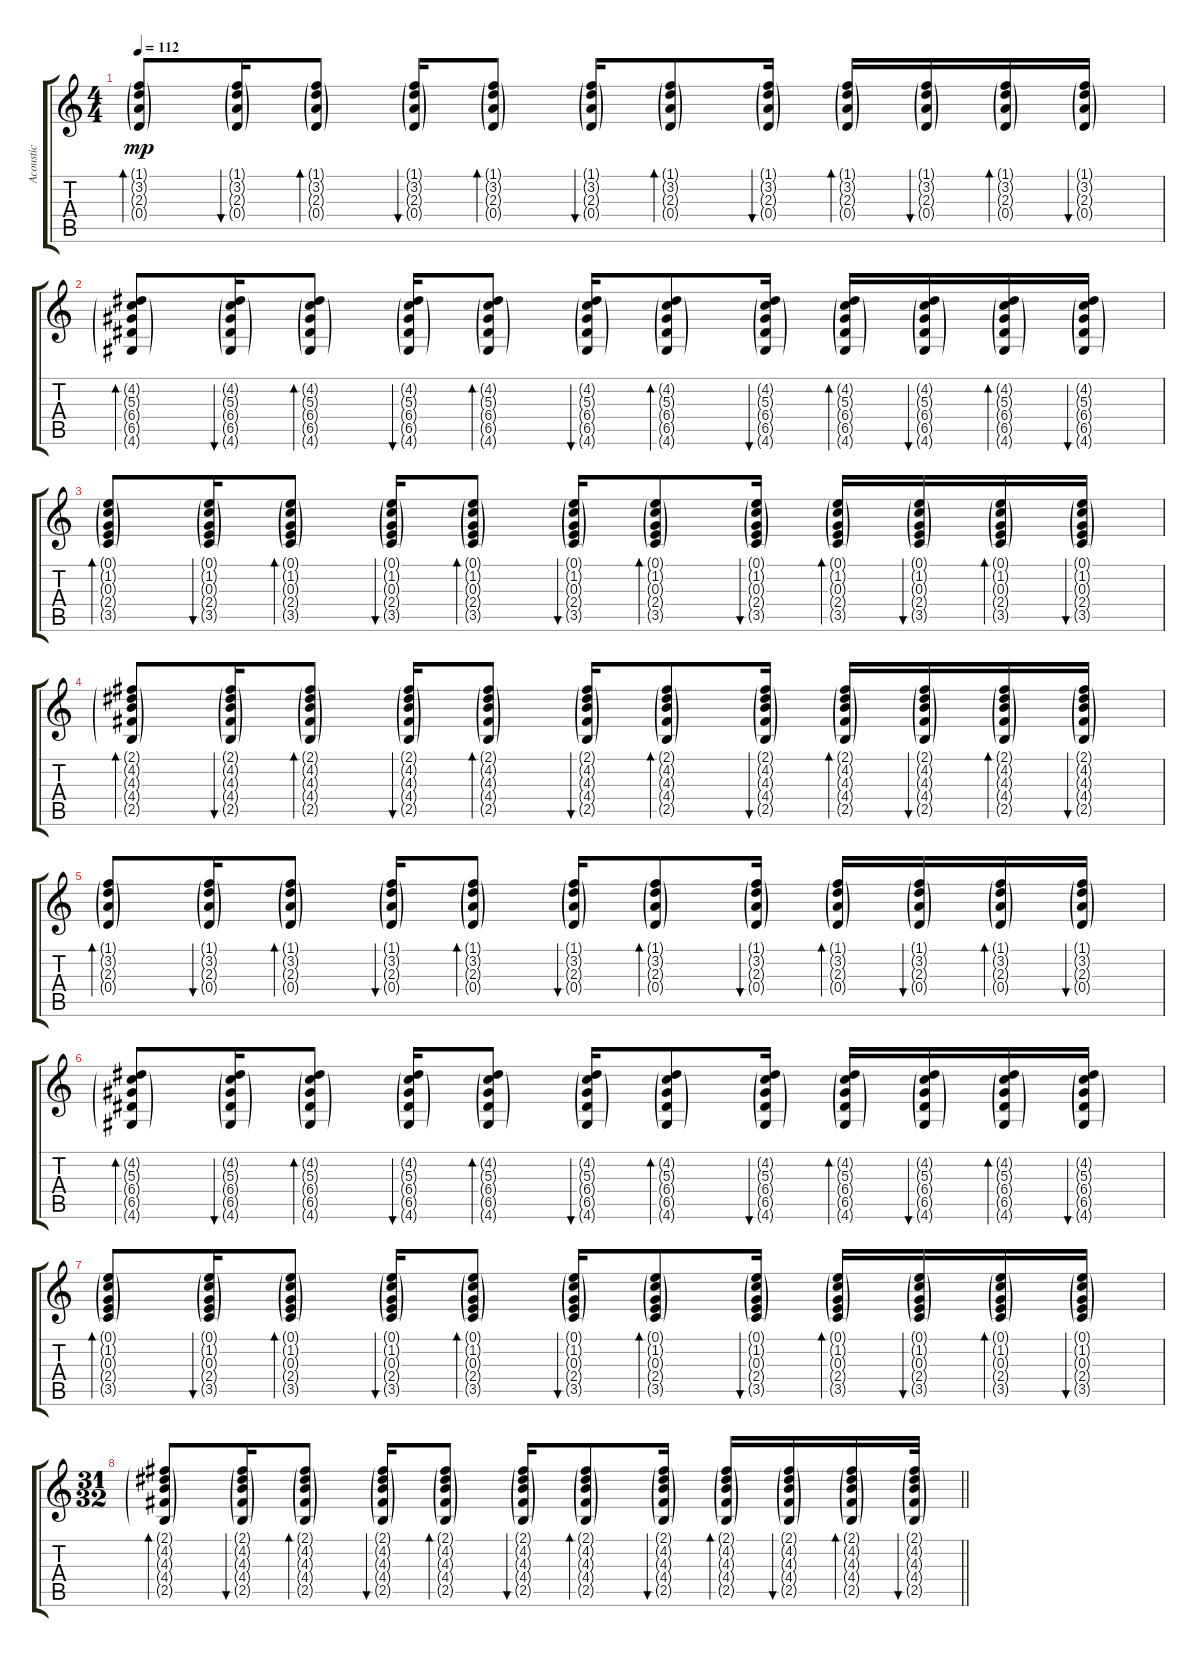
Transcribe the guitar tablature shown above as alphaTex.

\track ("Acoustic" "Acoustic") {instrument acousticguitarsteel}
\staff {score tabs}
\tuning (E4 B3 G3 D3 A2 E2) {hide}
\ts (4 4)
\tempo 112
\clef g2
\ks c
(1.1{g} 3.2{g} 2.3{g} 0.4{g}).8{bd 60 dy mp} (1.1{g} 3.2{g} 2.3{g} 0.4{g}).16{bu 60} (1.1{g} 3.2{g} 2.3{g} 0.4{g}).8{bd 60} (1.1{g} 3.2{g} 2.3{g} 0.4{g}).16{bu 60} (1.1{g} 3.2{g} 2.3{g} 0.4{g}).8{bd 60} (1.1{g} 3.2{g} 2.3{g} 0.4{g}).16{bu 60} (1.1{g} 3.2{g} 2.3{g} 0.4{g}).8{bd 60} (1.1{g} 3.2{g} 2.3{g} 0.4{g}).16{bu 60} (1.1{g} 3.2{g} 2.3{g} 0.4{g}).16{bd 60} (1.1{g} 3.2{g} 2.3{g} 0.4{g}).16{bu 60} (1.1{g} 3.2{g} 2.3{g} 0.4{g}).16{bd 60} (1.1{g} 3.2{g} 2.3{g} 0.4{g}).16{bu 60} |
(4.2{g} 5.3{g} 6.4{g} 6.5{g} 4.6{g}).8{bd 60} (4.2{g} 5.3{g} 6.4{g} 6.5{g} 4.6{g}).16{bu 60} (4.2{g} 5.3{g} 6.4{g} 6.5{g} 4.6{g}).8{bd 60} (4.2{g} 5.3{g} 6.4{g} 6.5{g} 4.6{g}).16{bu 60} (4.2{g} 5.3{g} 6.4{g} 6.5{g} 4.6{g}).8{bd 60} (4.2{g} 5.3{g} 6.4{g} 6.5{g} 4.6{g}).16{bu 60} (4.2{g} 5.3{g} 6.4{g} 6.5{g} 4.6{g}).8{bd 60} (4.2{g} 5.3{g} 6.4{g} 6.5{g} 4.6{g}).16{bu 60} (4.2{g} 5.3{g} 6.4{g} 6.5{g} 4.6{g}).16{bd 60} (4.2{g} 5.3{g} 6.4{g} 6.5{g} 4.6{g}).16{bu 60} (4.2{g} 5.3{g} 6.4{g} 6.5{g} 4.6{g}).16{bd 60} (4.2{g} 5.3{g} 6.4{g} 6.5{g} 4.6{g}).16{bu 60} |
(0.1{g} 1.2{g} 0.3{g} 2.4{g} 3.5{g}).8{bd 60} (0.1{g} 1.2{g} 0.3{g} 2.4{g} 3.5{g}).16{bu 60} (0.1{g} 1.2{g} 0.3{g} 2.4{g} 3.5{g}).8{bd 60} (0.1{g} 1.2{g} 0.3{g} 2.4{g} 3.5{g}).16{bu 60} (0.1{g} 1.2{g} 0.3{g} 2.4{g} 3.5{g}).8{bd 60} (0.1{g} 1.2{g} 0.3{g} 2.4{g} 3.5{g}).16{bu 60} (0.1{g} 1.2{g} 0.3{g} 2.4{g} 3.5{g}).8{bd 60} (0.1{g} 1.2{g} 0.3{g} 2.4{g} 3.5{g}).16{bu 60} (0.1{g} 1.2{g} 0.3{g} 2.4{g} 3.5{g}).16{bd 60} (0.1{g} 1.2{g} 0.3{g} 2.4{g} 3.5{g}).16{bu 60} (0.1{g} 1.2{g} 0.3{g} 2.4{g} 3.5{g}).16{bd 60} (0.1{g} 1.2{g} 0.3{g} 2.4{g} 3.5{g}).16{bu 60} |
(2.1{g} 4.2{g} 4.3{g} 4.4{g} 2.5{g}).8{bd 60} (2.1{g} 4.2{g} 4.3{g} 4.4{g} 2.5{g}).16{bu 60} (2.1{g} 4.2{g} 4.3{g} 4.4{g} 2.5{g}).8{bd 60} (2.1{g} 4.2{g} 4.3{g} 4.4{g} 2.5{g}).16{bu 60} (2.1{g} 4.2{g} 4.3{g} 4.4{g} 2.5{g}).8{bd 60} (2.1{g} 4.2{g} 4.3{g} 4.4{g} 2.5{g}).16{bu 60} (2.1{g} 4.2{g} 4.3{g} 4.4{g} 2.5{g}).8{bd 60} (2.1{g} 4.2{g} 4.3{g} 4.4{g} 2.5{g}).16{bu 60} (2.1{g} 4.2{g} 4.3{g} 4.4{g} 2.5{g}).16{bd 60} (2.1{g} 4.2{g} 4.3{g} 4.4{g} 2.5{g}).16{bu 60} (2.1{g} 4.2{g} 4.3{g} 4.4{g} 2.5{g}).16{bd 60} (2.1{g} 4.2{g} 4.3{g} 4.4{g} 2.5{g}).16{bu 60} |
(1.1{g} 3.2{g} 2.3{g} 0.4{g}).8{bd 60} (1.1{g} 3.2{g} 2.3{g} 0.4{g}).16{bu 60} (1.1{g} 3.2{g} 2.3{g} 0.4{g}).8{bd 60} (1.1{g} 3.2{g} 2.3{g} 0.4{g}).16{bu 60} (1.1{g} 3.2{g} 2.3{g} 0.4{g}).8{bd 60} (1.1{g} 3.2{g} 2.3{g} 0.4{g}).16{bu 60} (1.1{g} 3.2{g} 2.3{g} 0.4{g}).8{bd 60} (1.1{g} 3.2{g} 2.3{g} 0.4{g}).16{bu 60} (1.1{g} 3.2{g} 2.3{g} 0.4{g}).16{bd 60} (1.1{g} 3.2{g} 2.3{g} 0.4{g}).16{bu 60} (1.1{g} 3.2{g} 2.3{g} 0.4{g}).16{bd 60} (1.1{g} 3.2{g} 2.3{g} 0.4{g}).16{bu 60} |
(4.2{g} 5.3{g} 6.4{g} 6.5{g} 4.6{g}).8{bd 60} (4.2{g} 5.3{g} 6.4{g} 6.5{g} 4.6{g}).16{bu 60} (4.2{g} 5.3{g} 6.4{g} 6.5{g} 4.6{g}).8{bd 60} (4.2{g} 5.3{g} 6.4{g} 6.5{g} 4.6{g}).16{bu 60} (4.2{g} 5.3{g} 6.4{g} 6.5{g} 4.6{g}).8{bd 60} (4.2{g} 5.3{g} 6.4{g} 6.5{g} 4.6{g}).16{bu 60} (4.2{g} 5.3{g} 6.4{g} 6.5{g} 4.6{g}).8{bd 60} (4.2{g} 5.3{g} 6.4{g} 6.5{g} 4.6{g}).16{bu 60} (4.2{g} 5.3{g} 6.4{g} 6.5{g} 4.6{g}).16{bd 60} (4.2{g} 5.3{g} 6.4{g} 6.5{g} 4.6{g}).16{bu 60} (4.2{g} 5.3{g} 6.4{g} 6.5{g} 4.6{g}).16{bd 60} (4.2{g} 5.3{g} 6.4{g} 6.5{g} 4.6{g}).16{bu 60} |
(0.1{g} 1.2{g} 0.3{g} 2.4{g} 3.5{g}).8{bd 60} (0.1{g} 1.2{g} 0.3{g} 2.4{g} 3.5{g}).16{bu 60} (0.1{g} 1.2{g} 0.3{g} 2.4{g} 3.5{g}).8{bd 60} (0.1{g} 1.2{g} 0.3{g} 2.4{g} 3.5{g}).16{bu 60} (0.1{g} 1.2{g} 0.3{g} 2.4{g} 3.5{g}).8{bd 60} (0.1{g} 1.2{g} 0.3{g} 2.4{g} 3.5{g}).16{bu 60} (0.1{g} 1.2{g} 0.3{g} 2.4{g} 3.5{g}).8{bd 60} (0.1{g} 1.2{g} 0.3{g} 2.4{g} 3.5{g}).16{bu 60} (0.1{g} 1.2{g} 0.3{g} 2.4{g} 3.5{g}).16{bd 60} (0.1{g} 1.2{g} 0.3{g} 2.4{g} 3.5{g}).16{bu 60} (0.1{g} 1.2{g} 0.3{g} 2.4{g} 3.5{g}).16{bd 60} (0.1{g} 1.2{g} 0.3{g} 2.4{g} 3.5{g}).16{bu 60} |
\ts (31 32)
\barLineRight lightlight
(2.1{g} 4.2{g} 4.3{g} 4.4{g} 2.5{g}).8{bd 60} (2.1{g} 4.2{g} 4.3{g} 4.4{g} 2.5{g}).16{bu 60} (2.1{g} 4.2{g} 4.3{g} 4.4{g} 2.5{g}).8{bd 60} (2.1{g} 4.2{g} 4.3{g} 4.4{g} 2.5{g}).16{bu 60} (2.1{g} 4.2{g} 4.3{g} 4.4{g} 2.5{g}).8{bd 60} (2.1{g} 4.2{g} 4.3{g} 4.4{g} 2.5{g}).16{bu 60} (2.1{g} 4.2{g} 4.3{g} 4.4{g} 2.5{g}).8{bd 60} (2.1{g} 4.2{g} 4.3{g} 4.4{g} 2.5{g}).16{bu 60} (2.1{g} 4.2{g} 4.3{g} 4.4{g} 2.5{g}).16{bd 60} (2.1{g} 4.2{g} 4.3{g} 4.4{g} 2.5{g}).16{bu 60} (2.1{g} 4.2{g} 4.3{g} 4.4{g} 2.5{g}).16{bd 60} (2.1{g} 4.2{g} 4.3{g} 4.4{g} 2.5{g}).32{bu 60}
